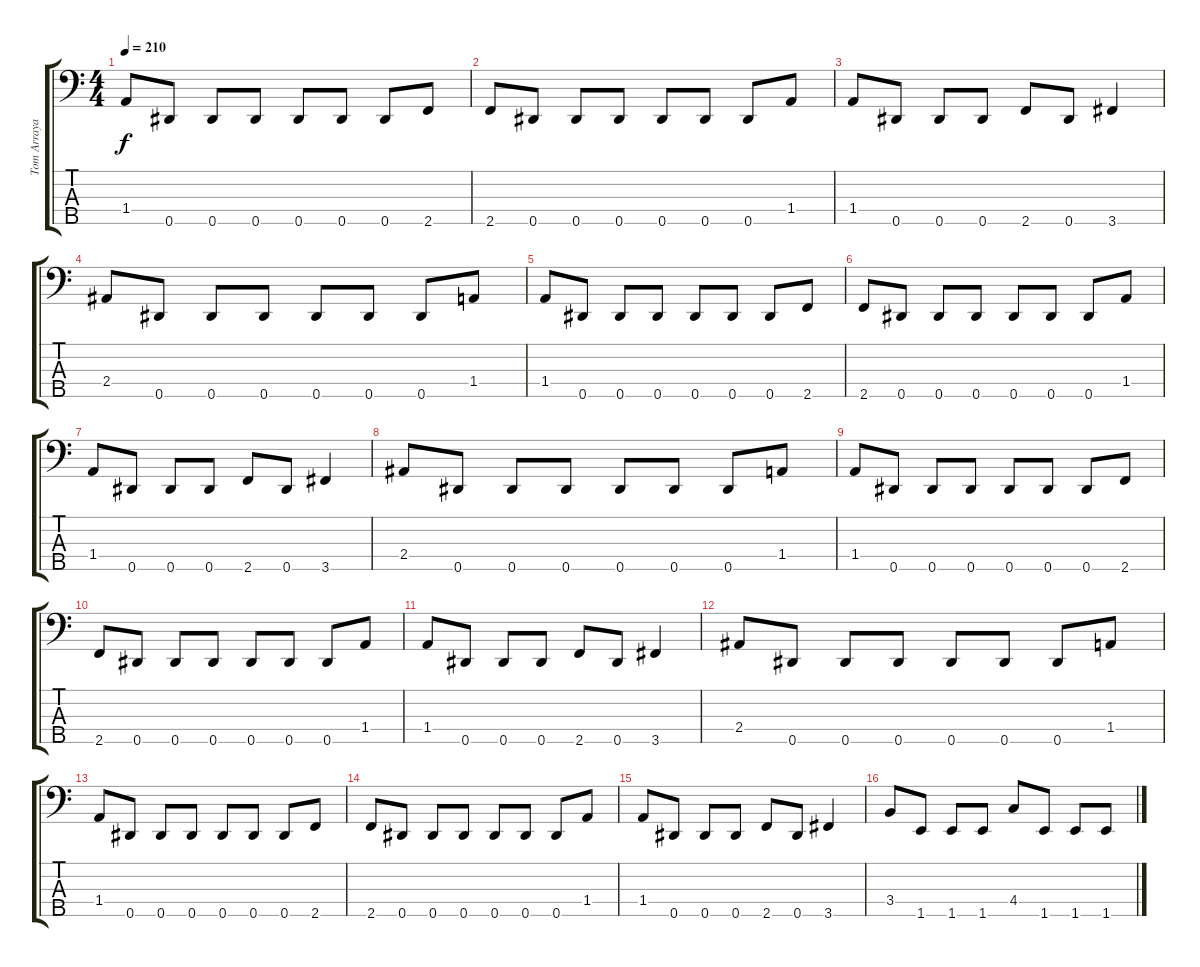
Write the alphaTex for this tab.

\track ("Tom Arraya" "Tom Arraya") {instrument electricbasspick}
\staff {score tabs}
\tuning (B2 Gb2 Db2 Ab1 Eb1) {hide}
\ts (4 4)
\tempo 210
\clef f4
\ks c
1.4.8{dy f} 0.5.8 0.5.8 0.5.8 0.5.8 0.5.8 0.5.8 2.5.8 |
2.5.8 0.5.8 0.5.8 0.5.8 0.5.8 0.5.8 0.5.8 1.4.8 |
1.4.8 0.5.8 0.5.8 0.5.8 2.5.8 0.5.8 3.5.4 |
2.4.8 0.5.8 0.5.8 0.5.8 0.5.8 0.5.8 0.5.8 1.4.8 |
1.4.8 0.5.8 0.5.8 0.5.8 0.5.8 0.5.8 0.5.8 2.5.8 |
2.5.8 0.5.8 0.5.8 0.5.8 0.5.8 0.5.8 0.5.8 1.4.8 |
1.4.8 0.5.8 0.5.8 0.5.8 2.5.8 0.5.8 3.5.4 |
2.4.8 0.5.8 0.5.8 0.5.8 0.5.8 0.5.8 0.5.8 1.4.8 |
1.4.8 0.5.8 0.5.8 0.5.8 0.5.8 0.5.8 0.5.8 2.5.8 |
2.5.8 0.5.8 0.5.8 0.5.8 0.5.8 0.5.8 0.5.8 1.4.8 |
1.4.8 0.5.8 0.5.8 0.5.8 2.5.8 0.5.8 3.5.4 |
2.4.8 0.5.8 0.5.8 0.5.8 0.5.8 0.5.8 0.5.8 1.4.8 |
1.4.8 0.5.8 0.5.8 0.5.8 0.5.8 0.5.8 0.5.8 2.5.8 |
2.5.8 0.5.8 0.5.8 0.5.8 0.5.8 0.5.8 0.5.8 1.4.8 |
1.4.8 0.5.8 0.5.8 0.5.8 2.5.8 0.5.8 3.5.4 |
3.4.8 1.5.8 1.5.8 1.5.8 4.4.8 1.5.8 1.5.8 1.5.8
